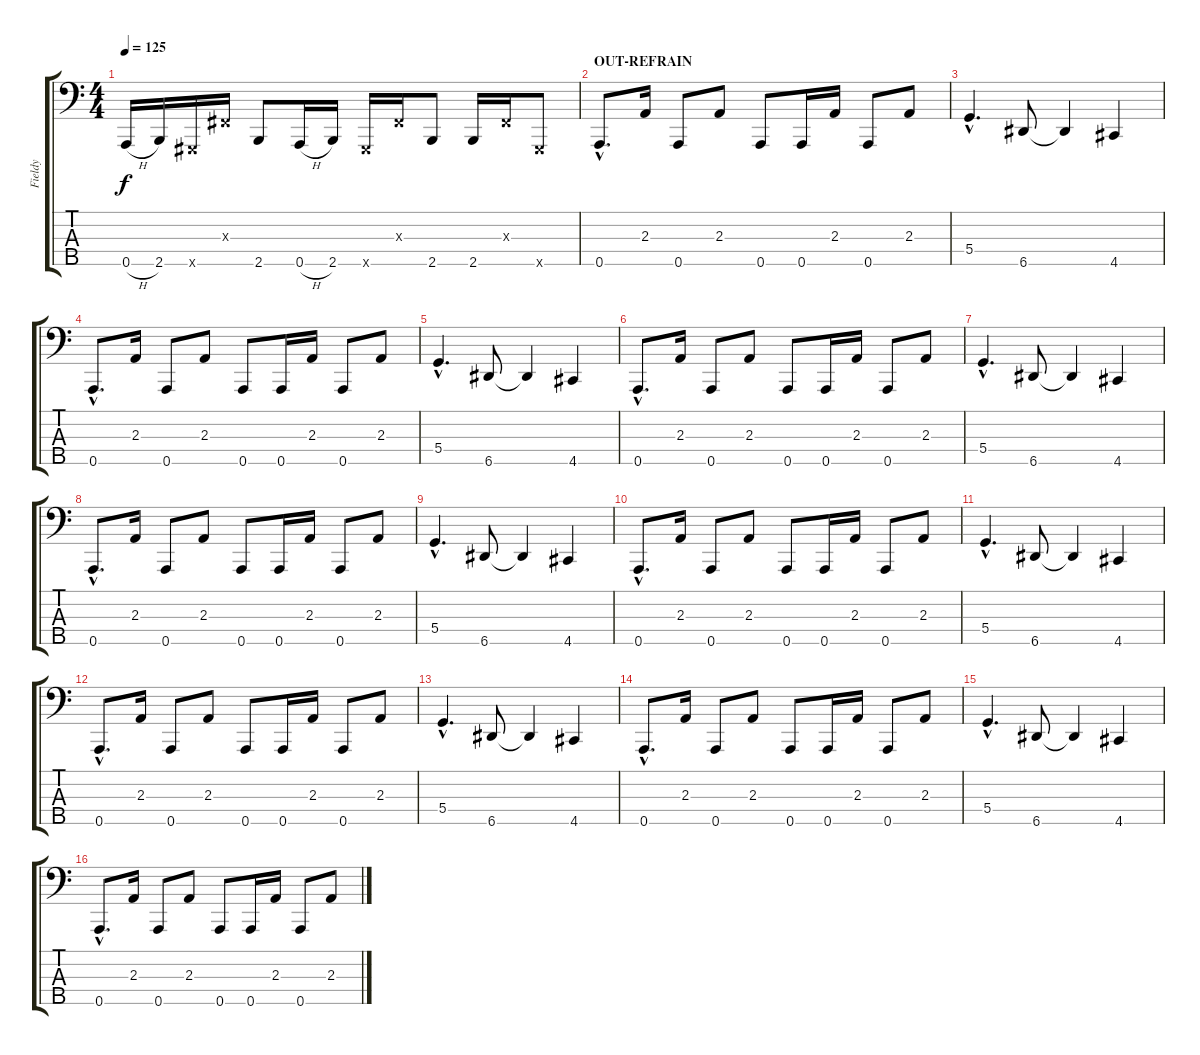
\track ("Fieldy" "Fieldy") {instrument slapbass1}
\staff {score tabs}
\tuning (F2 C2 G1 D1 A0) {hide}
\ts (4 4)
\tempo 125
\clef f4
\ks c
0.5{h}.16{dy f} 2.5.16 -1.5{x}.16 -1.3{x}.16 2.5.8 0.5{h}.16 2.5.16 -1.5{x}.16 -1.3{x}.16 2.5.8 2.5.16 -1.3{x}.16 -1.5{x}.8 |
\section ("" "OUT-REFRAIN")
0.5{hac}.8{d} 2.3.16 0.5.8 2.3.8 0.5.8 0.5.16 2.3.16 0.5.8 2.3.8 |
5.4{hac}.4{d} 6.5.8 6.5{t}.4 4.5.4 |
0.5{hac}.8{d} 2.3.16 0.5.8 2.3.8 0.5.8 0.5.16 2.3.16 0.5.8 2.3.8 |
5.4{hac}.4{d} 6.5.8 6.5{t}.4 4.5.4 |
0.5{hac}.8{d} 2.3.16 0.5.8 2.3.8 0.5.8 0.5.16 2.3.16 0.5.8 2.3.8 |
5.4{hac}.4{d} 6.5.8 6.5{t}.4 4.5.4 |
0.5{hac}.8{d} 2.3.16 0.5.8 2.3.8 0.5.8 0.5.16 2.3.16 0.5.8 2.3.8 |
5.4{hac}.4{d} 6.5.8 6.5{t}.4 4.5.4 |
0.5{hac}.8{d} 2.3.16 0.5.8 2.3.8 0.5.8 0.5.16 2.3.16 0.5.8 2.3.8 |
5.4{hac}.4{d} 6.5.8 6.5{t}.4 4.5.4 |
0.5{hac}.8{d} 2.3.16 0.5.8 2.3.8 0.5.8 0.5.16 2.3.16 0.5.8 2.3.8 |
5.4{hac}.4{d} 6.5.8 6.5{t}.4 4.5.4 |
0.5{hac}.8{d} 2.3.16 0.5.8 2.3.8 0.5.8 0.5.16 2.3.16 0.5.8 2.3.8 |
5.4{hac}.4{d} 6.5.8 6.5{t}.4 4.5.4 |
0.5{hac}.8{d} 2.3.16 0.5.8 2.3.8 0.5.8 0.5.16 2.3.16 0.5.8 2.3.8
